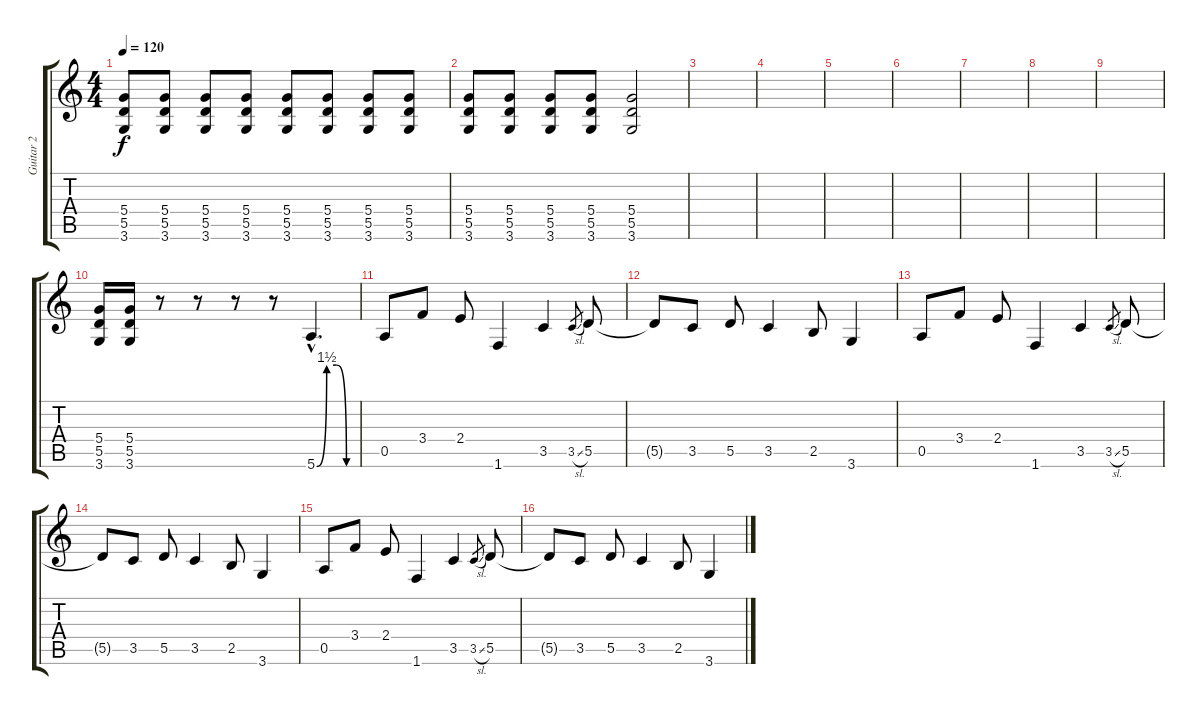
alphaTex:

\track ("Guitar 2" "Guitar 2") {instrument distortionguitar}
\staff {score tabs}
\tuning (E4 B3 G3 D3 A2 E2) {hide}
\ts (4 4)
\tempo 120
\clef g2
\ks c
(5.4 5.5 3.6).8{dy f} (5.4 5.5 3.6).8 (5.4 5.5 3.6).8 (5.4 5.5 3.6).8 (5.4 5.5 3.6).8 (5.4 5.5 3.6).8 (5.4 5.5 3.6).8 (5.4 5.5 3.6).8 |
(5.4 5.5 3.6).8 (5.4 5.5 3.6).8 (5.4 5.5 3.6).8 (5.4 5.5 3.6).8 (5.4 5.5 3.6).2 |
|
|
|
|
|
|
|
(5.4 5.5 3.6).16 (5.4 5.5 3.6).16 r.8 r.8 r.8 r.8 5.6{be (custom 0 0 15 6 30 6 45 0 60 0) hac}.4{d} |
0.5.8 3.4.8 2.4.8 1.6.4 3.5.4 3.5{sl}.8{gr} 5.5.8 |
5.5{t}.8 3.5.8 5.5.8 3.5.4 2.5.8 3.6.4 |
0.5.8 3.4.8 2.4.8 1.6.4 3.5.4 3.5{sl}.8{gr} 5.5.8 |
5.5{t}.8 3.5.8 5.5.8 3.5.4 2.5.8 3.6.4 |
0.5.8 3.4.8 2.4.8 1.6.4 3.5.4 3.5{sl}.8{gr} 5.5.8 |
5.5{t}.8 3.5.8 5.5.8 3.5.4 2.5.8 3.6.4
